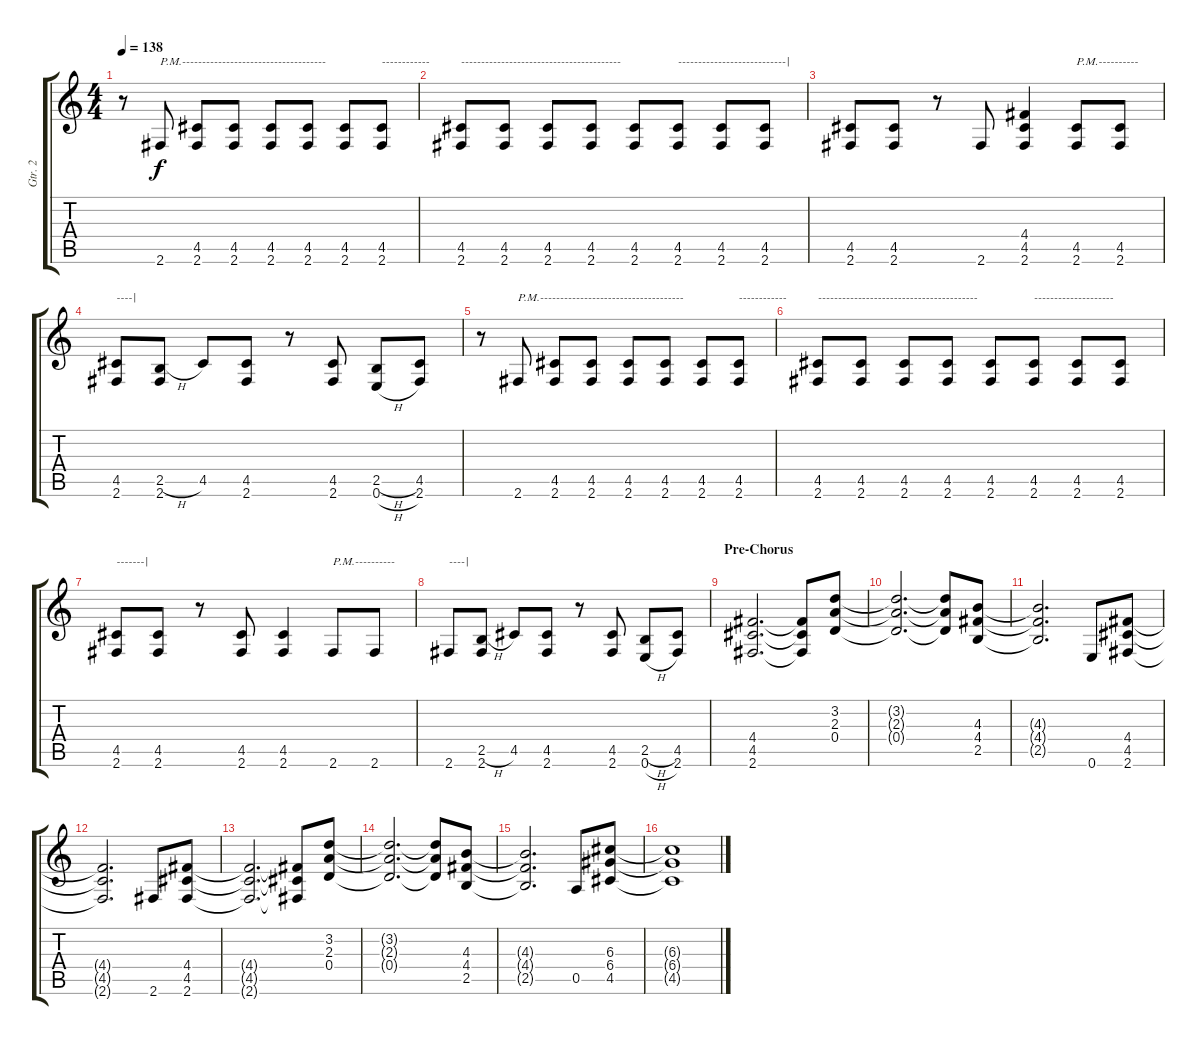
\track ("Gtr. 2" "Gtr. 2") {instrument overdrivenguitar}
\staff {score tabs}
\tuning (E4 B3 G3 D3 A2 E2) {hide}
\ts (4 4)
\tempo 138
\clef g2
\ks c
r.8{dy f} 2.6.8{txt "P.M.------------------------------------"} (4.5 2.6).8 (4.5 2.6).8 (4.5 2.6).8 (4.5 2.6).8 (4.5 2.6).8 (4.5 2.6).8{txt "------------"} |
(4.5 2.6).8{txt "----------------------------------------"} (4.5 2.6).8 (4.5 2.6).8 (4.5 2.6).8 (4.5 2.6).8 (4.5 2.6).8{txt "---------------------------|"} (4.5 2.6).8 (4.5 2.6).8 |
(4.5 2.6).8 (4.5 2.6).8 r.8 2.6.8 (4.4 4.5 2.6).4 (4.5 2.6).8{txt "P.M.----------"} (4.5 2.6).8 |
(4.5 2.6).8{txt "----|"} (2.5{h} 2.6).8 4.5.8 (4.5 2.6).8 r.8 (4.5 2.6).8 (2.5{h} 0.6{h}).8 (4.5 2.6).8 |
r.8 2.6.8{txt "P.M.------------------------------------"} (4.5 2.6).8 (4.5 2.6).8 (4.5 2.6).8 (4.5 2.6).8 (4.5 2.6).8 (4.5 2.6).8{txt "------------"} |
(4.5 2.6).8{txt "----------------------------------------"} (4.5 2.6).8 (4.5 2.6).8 (4.5 2.6).8 (4.5 2.6).8 (4.5 2.6).8{txt "--------------------"} (4.5 2.6).8 (4.5 2.6).8 |
(4.5 2.6).8{txt "-------|"} (4.5 2.6).8 r.8 (4.5 2.6).8 (4.5 2.6).4 2.6.8{txt "P.M.----------"} 2.6.8 |
2.6.8{txt "----|"} (2.5{h} 2.6).8 4.5.8 (4.5 2.6).8 r.8 (4.5 2.6).8 (2.5{h} 0.6{h}).8 (4.5 2.6).8 |
\section ("" "Pre-Chorus")
(4.4 4.5 2.6).2{d} (4.4{t} 4.5{t} 2.6{t}).8 (3.2 2.3 0.4).8 |
(3.2{t} 2.3{t} 0.4{t}).2{d} (3.2{t} 2.3{t} 0.4{t}).8 (4.3 4.4 2.5).8 |
(4.3{t} 4.4{t} 2.5{t}).2{d} 0.6.8 (4.4 4.5 2.6).8 |
(4.4{t} 4.5{t} 2.6{t}).2{d} 2.6.8 (4.4 4.5 2.6).8 |
(4.4{t} 4.5{t} 2.6{t}).2{d} (4.4{t} 4.5{t} 2.6{t}).8 (3.2 2.3 0.4).8 |
(3.2{t} 2.3{t} 0.4{t}).2{d} (3.2{t} 2.3{t} 0.4{t}).8 (4.3 4.4 2.5).8 |
(4.3{t} 4.4{t} 2.5{t}).2{d} 0.5.8 (6.3 6.4 4.5).8 |
(6.3{t} 6.4{t} 4.5{t}).1
